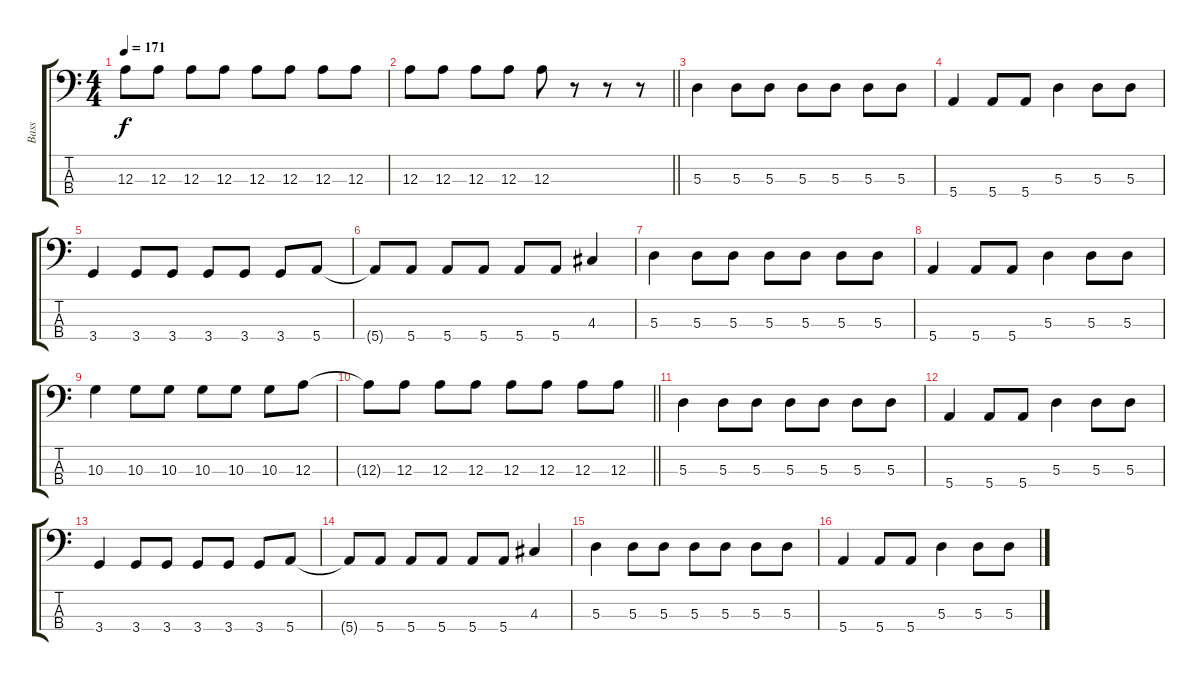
\track ("Bass" "Bass") {instrument electricbasspick}
\staff {score tabs}
\tuning (G2 D2 A1 E1) {hide}
\ts (4 4)
\tempo 171
\clef f4
\ks c
12.3.8{dy f} 12.3.8 12.3.8 12.3.8 12.3.8 12.3.8 12.3.8 12.3.8 |
\barLineRight lightlight
12.3.8 12.3.8 12.3.8 12.3.8 12.3.8 r.8 r.8 r.8 |
5.3.4 5.3.8 5.3.8 5.3.8 5.3.8 5.3.8 5.3.8 |
5.4.4 5.4.8 5.4.8 5.3.4 5.3.8 5.3.8 |
3.4.4 3.4.8 3.4.8 3.4.8 3.4.8 3.4.8 5.4.8 |
5.4{t}.8 5.4.8 5.4.8 5.4.8 5.4.8 5.4.8 4.3.4 |
5.3.4 5.3.8 5.3.8 5.3.8 5.3.8 5.3.8 5.3.8 |
5.4.4 5.4.8 5.4.8 5.3.4 5.3.8 5.3.8 |
10.3.4 10.3.8 10.3.8 10.3.8 10.3.8 10.3.8 12.3.8 |
\barLineRight lightlight
12.3{t}.8 12.3.8 12.3.8 12.3.8 12.3.8 12.3.8 12.3.8 12.3.8 |
5.3.4 5.3.8 5.3.8 5.3.8 5.3.8 5.3.8 5.3.8 |
5.4.4 5.4.8 5.4.8 5.3.4 5.3.8 5.3.8 |
3.4.4 3.4.8 3.4.8 3.4.8 3.4.8 3.4.8 5.4.8 |
5.4{t}.8 5.4.8 5.4.8 5.4.8 5.4.8 5.4.8 4.3.4 |
5.3.4 5.3.8 5.3.8 5.3.8 5.3.8 5.3.8 5.3.8 |
5.4.4 5.4.8 5.4.8 5.3.4 5.3.8 5.3.8
